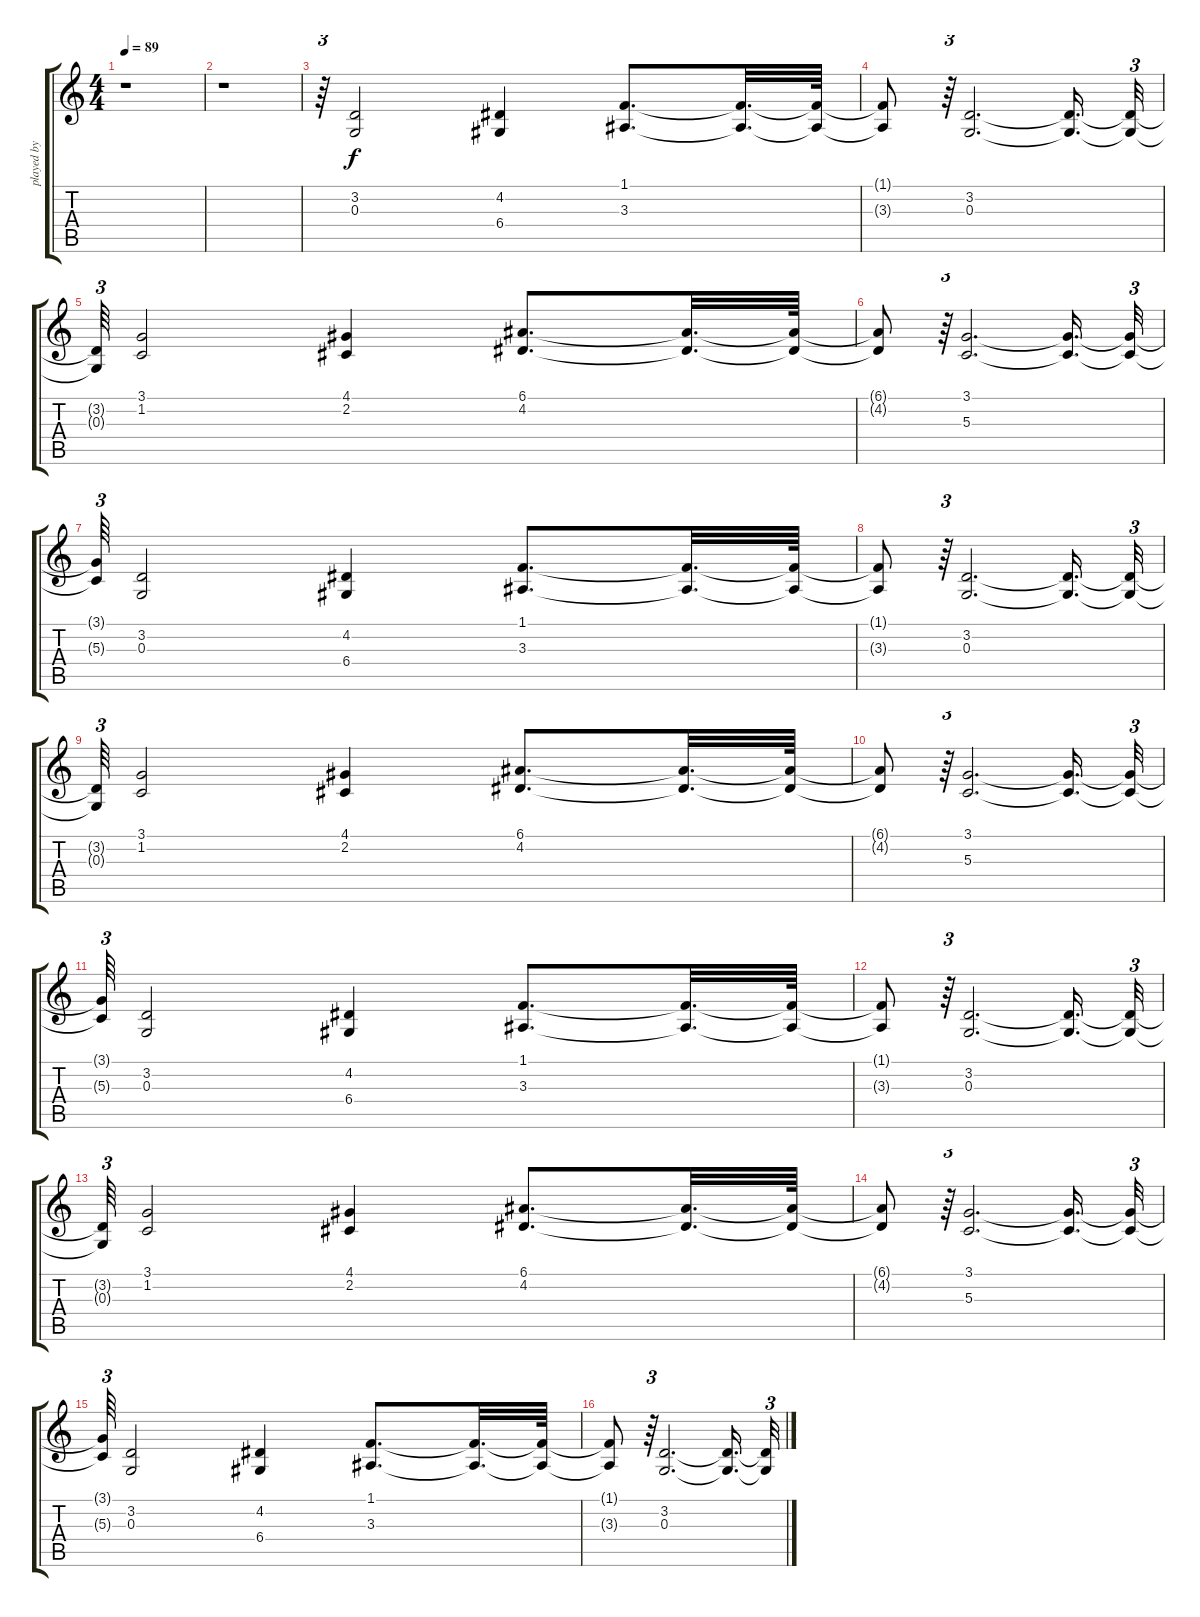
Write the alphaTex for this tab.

\track ("played by \"Rul\" Bravo" "played by ") {instrument pad4choir}
\staff {score tabs}
\tuning (E4 B3 G3 D3 A2 E2) {hide}
\ts (4 4)
\tempo 89
\clef g2
\ks c
r.1{dy f} |
r.1 |
r.64{tu (3 2)} (3.2 0.3).2 (4.2 6.4).4 (1.1 3.3).8{d} (1.1{t} 3.3{t}).32{d} (1.1{t} 3.3{t}).64 |
(1.1{t} 3.3{t}).8 r.64{tu (3 2)} (3.2 0.3).2{d} (3.2{t} 0.3{t}).16{d} (3.2{t} 0.3{t}).32{tu (3 2)} |
(3.2{t} 0.3{t}).64{tu (3 2)} (3.1 1.2).2 (4.1 2.2).4 (6.1 4.2).8{d} (6.1{t} 4.2{t}).32{d} (6.1{t} 4.2{t}).64 |
(6.1{t} 4.2{t}).8 r.64{tu (3 2)} (3.1 5.3).2{d} (3.1{t} 5.3{t}).16{d} (3.1{t} 5.3{t}).32{tu (3 2)} |
(3.1{t} 5.3{t}).64{tu (3 2)} (3.2 0.3).2 (4.2 6.4).4 (1.1 3.3).8{d} (1.1{t} 3.3{t}).32{d} (1.1{t} 3.3{t}).64 |
(1.1{t} 3.3{t}).8 r.64{tu (3 2)} (3.2 0.3).2{d} (3.2{t} 0.3{t}).16{d} (3.2{t} 0.3{t}).32{tu (3 2)} |
(3.2{t} 0.3{t}).64{tu (3 2)} (3.1 1.2).2 (4.1 2.2).4 (6.1 4.2).8{d} (6.1{t} 4.2{t}).32{d} (6.1{t} 4.2{t}).64 |
(6.1{t} 4.2{t}).8 r.64{tu (3 2)} (3.1 5.3).2{d} (3.1{t} 5.3{t}).16{d} (3.1{t} 5.3{t}).32{tu (3 2)} |
(3.1{t} 5.3{t}).64{tu (3 2)} (3.2 0.3).2 (4.2 6.4).4 (1.1 3.3).8{d} (1.1{t} 3.3{t}).32{d} (1.1{t} 3.3{t}).64 |
(1.1{t} 3.3{t}).8 r.64{tu (3 2)} (3.2 0.3).2{d} (3.2{t} 0.3{t}).16{d} (3.2{t} 0.3{t}).32{tu (3 2)} |
(3.2{t} 0.3{t}).64{tu (3 2)} (3.1 1.2).2 (4.1 2.2).4 (6.1 4.2).8{d} (6.1{t} 4.2{t}).32{d} (6.1{t} 4.2{t}).64 |
(6.1{t} 4.2{t}).8 r.64{tu (3 2)} (3.1 5.3).2{d} (3.1{t} 5.3{t}).16{d} (3.1{t} 5.3{t}).32{tu (3 2)} |
(3.1{t} 5.3{t}).64{tu (3 2)} (3.2 0.3).2 (4.2 6.4).4 (1.1 3.3).8{d} (1.1{t} 3.3{t}).32{d} (1.1{t} 3.3{t}).64 |
(1.1{t} 3.3{t}).8 r.64{tu (3 2)} (3.2 0.3).2{d} (3.2{t} 0.3{t}).16{d} (3.2{t} 0.3{t}).32{tu (3 2)}
